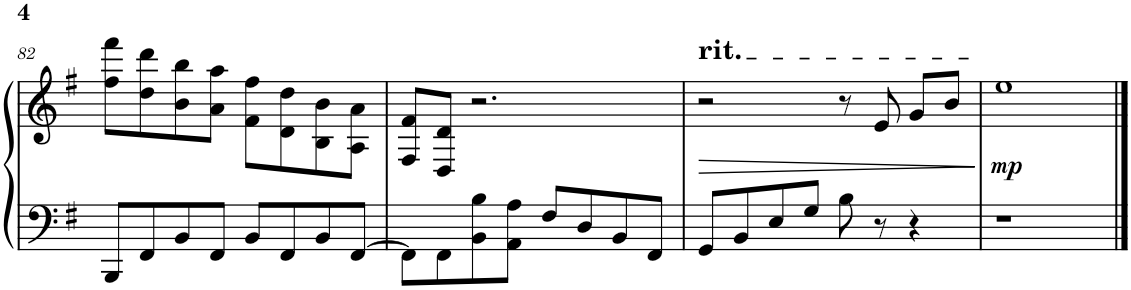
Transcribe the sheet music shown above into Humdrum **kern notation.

**kern	**kern	**dynam
*part1	*part1	*part1
*staff2	*staff1	*staff1/2
*I"Concert Grand	*	*
!!LO:PB:g=z
*clefF4	*clefG2	*
*k[f#]	*k[f#]	*
*e:	*e:	*
*M4/4	*M4/4	*
=82	=82	=82
8BBB/L	8ff#\ 8fff#\L	.
8FF#/	8dd\ 8ddd\	.
8BB/	8b\ 8bb\	.
8FF#/J	8a\ 8aa\J	.
8BB/L	8f#\ 8ff#\L	.
8FF#/	8d\ 8dd\	.
8BB/	8B\ 8b\	.
[8FF#/J	8A\ 8a\J	.
=83	=83	=83
8FF#\L]	8F#/ 8f#/L	.
8FF#\	8D/ 8d/J	.
8BB\ 8B\	2.r	.
8AA\ 8A\J	.	.
8F#/L	.	.
8D/	.	.
8BB/	.	.
8FF#/J	.	.
=84	=84	=84
!	!LO:TX:a:t=rit.	!
!	!	!LO:HP:b
8GG/L	2r	>
8BB/	.	.
8E/	.	.
8G/J	.	.
8B\	8r	.
8r	8e/	.
4r	8g/L	.
.	8b/J	.
.	.	]
=85	=85	=85
*^	*	*
1r	8ryy	1ee	.
!	!	!	!LO:DY:a=2
.	2..ryy	.	mp
*v	*v	*	*
==	==	==
*-	*-	*-
